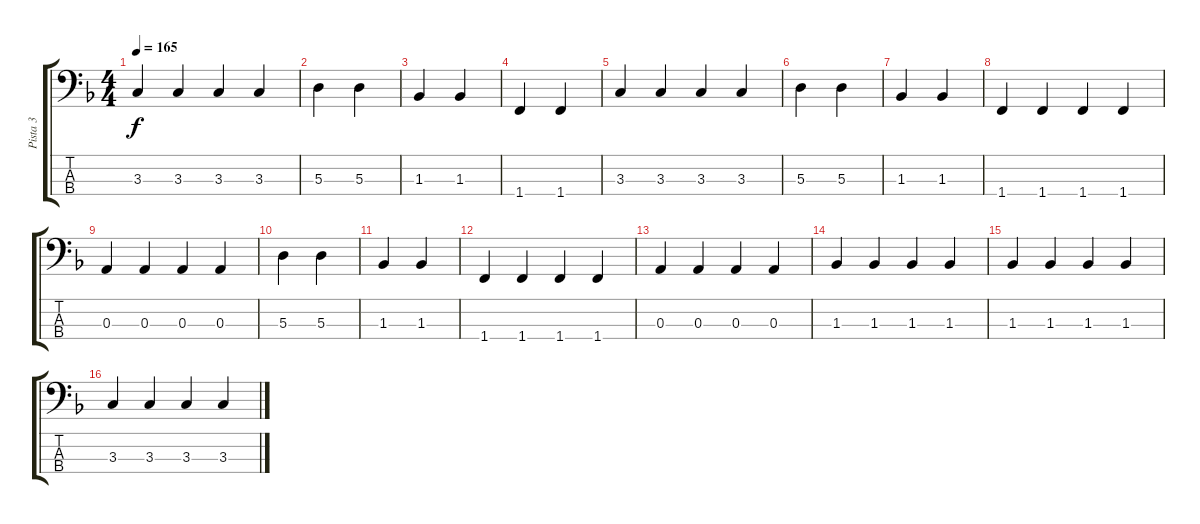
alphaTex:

\track ("Pista 3" "Pista 3") {instrument electricbassfinger}
\staff {score tabs}
\tuning (G2 D2 A1 E1) {hide}
\ts (4 4)
\tempo 165
\clef f4
\ks f
3.3.4{dy f} 3.3.4 3.3.4 3.3.4 |
5.3.4 5.3.4 |
1.3.4 1.3.4 |
1.4.4 1.4.4 |
3.3.4 3.3.4 3.3.4 3.3.4 |
5.3.4 5.3.4 |
1.3.4 1.3.4 |
1.4.4 1.4.4 1.4.4 1.4.4 |
0.3.4 0.3.4 0.3.4 0.3.4 |
5.3.4 5.3.4 |
1.3.4 1.3.4 |
1.4.4 1.4.4 1.4.4 1.4.4 |
0.3.4 0.3.4 0.3.4 0.3.4 |
1.3.4 1.3.4 1.3.4 1.3.4 |
1.3.4 1.3.4 1.3.4 1.3.4 |
3.3.4 3.3.4 3.3.4 3.3.4
